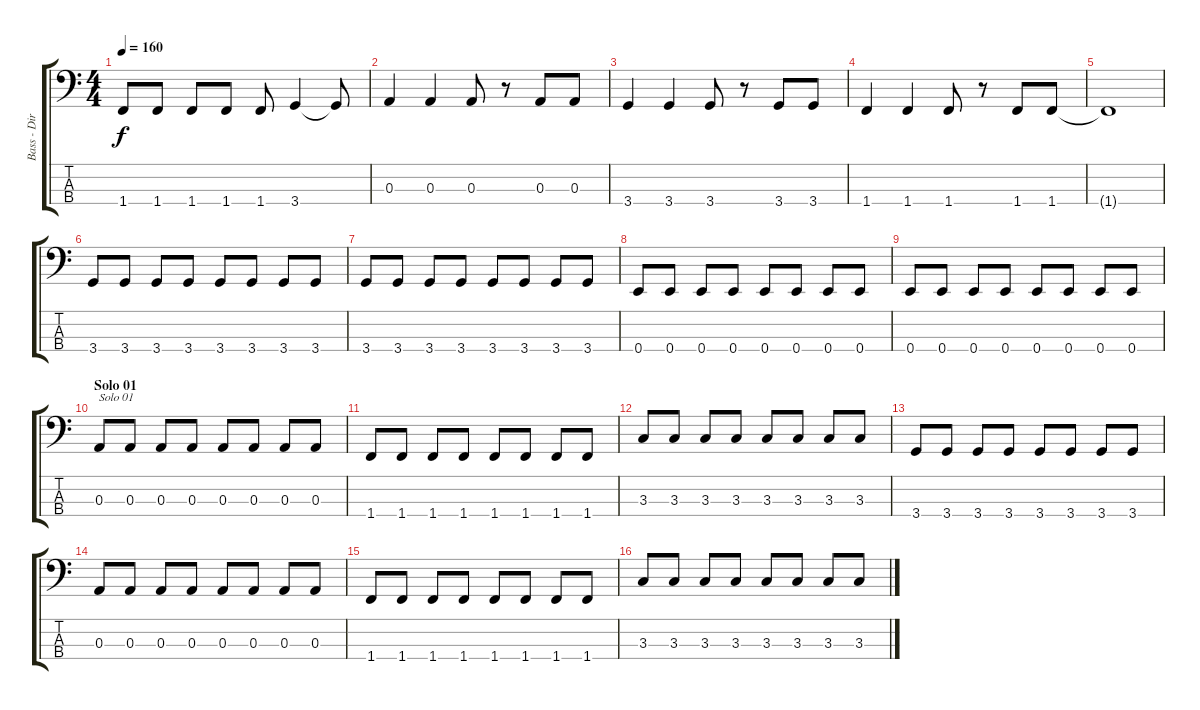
\track ("Bass - Dirk Schlächter" "Bass - Dir") {instrument electricbassfinger}
\staff {score tabs}
\tuning (G2 D2 A1 E1) {hide}
\ts (4 4)
\tempo 160
\clef f4
\ks c
1.4.8{dy f} 1.4.8 1.4.8 1.4.8 1.4.8 3.4.4 3.4{t}.8 |
0.3.4 0.3.4 0.3.8 r.8 0.3.8 0.3.8 |
3.4.4 3.4.4 3.4.8 r.8 3.4.8 3.4.8 |
1.4.4 1.4.4 1.4.8 r.8 1.4.8 1.4.8 |
1.4{t}.1 |
3.4.8 3.4.8 3.4.8 3.4.8 3.4.8 3.4.8 3.4.8 3.4.8 |
3.4.8 3.4.8 3.4.8 3.4.8 3.4.8 3.4.8 3.4.8 3.4.8 |
0.4.8 0.4.8 0.4.8 0.4.8 0.4.8 0.4.8 0.4.8 0.4.8 |
0.4.8 0.4.8 0.4.8 0.4.8 0.4.8 0.4.8 0.4.8 0.4.8 |
\section ("" "Solo 01")
0.3.8{txt "Solo 01"} 0.3.8 0.3.8 0.3.8 0.3.8 0.3.8 0.3.8 0.3.8 |
1.4.8 1.4.8 1.4.8 1.4.8 1.4.8 1.4.8 1.4.8 1.4.8 |
3.3.8 3.3.8 3.3.8 3.3.8 3.3.8 3.3.8 3.3.8 3.3.8 |
3.4.8 3.4.8 3.4.8 3.4.8 3.4.8 3.4.8 3.4.8 3.4.8 |
0.3.8 0.3.8 0.3.8 0.3.8 0.3.8 0.3.8 0.3.8 0.3.8 |
1.4.8 1.4.8 1.4.8 1.4.8 1.4.8 1.4.8 1.4.8 1.4.8 |
3.3.8 3.3.8 3.3.8 3.3.8 3.3.8 3.3.8 3.3.8 3.3.8
